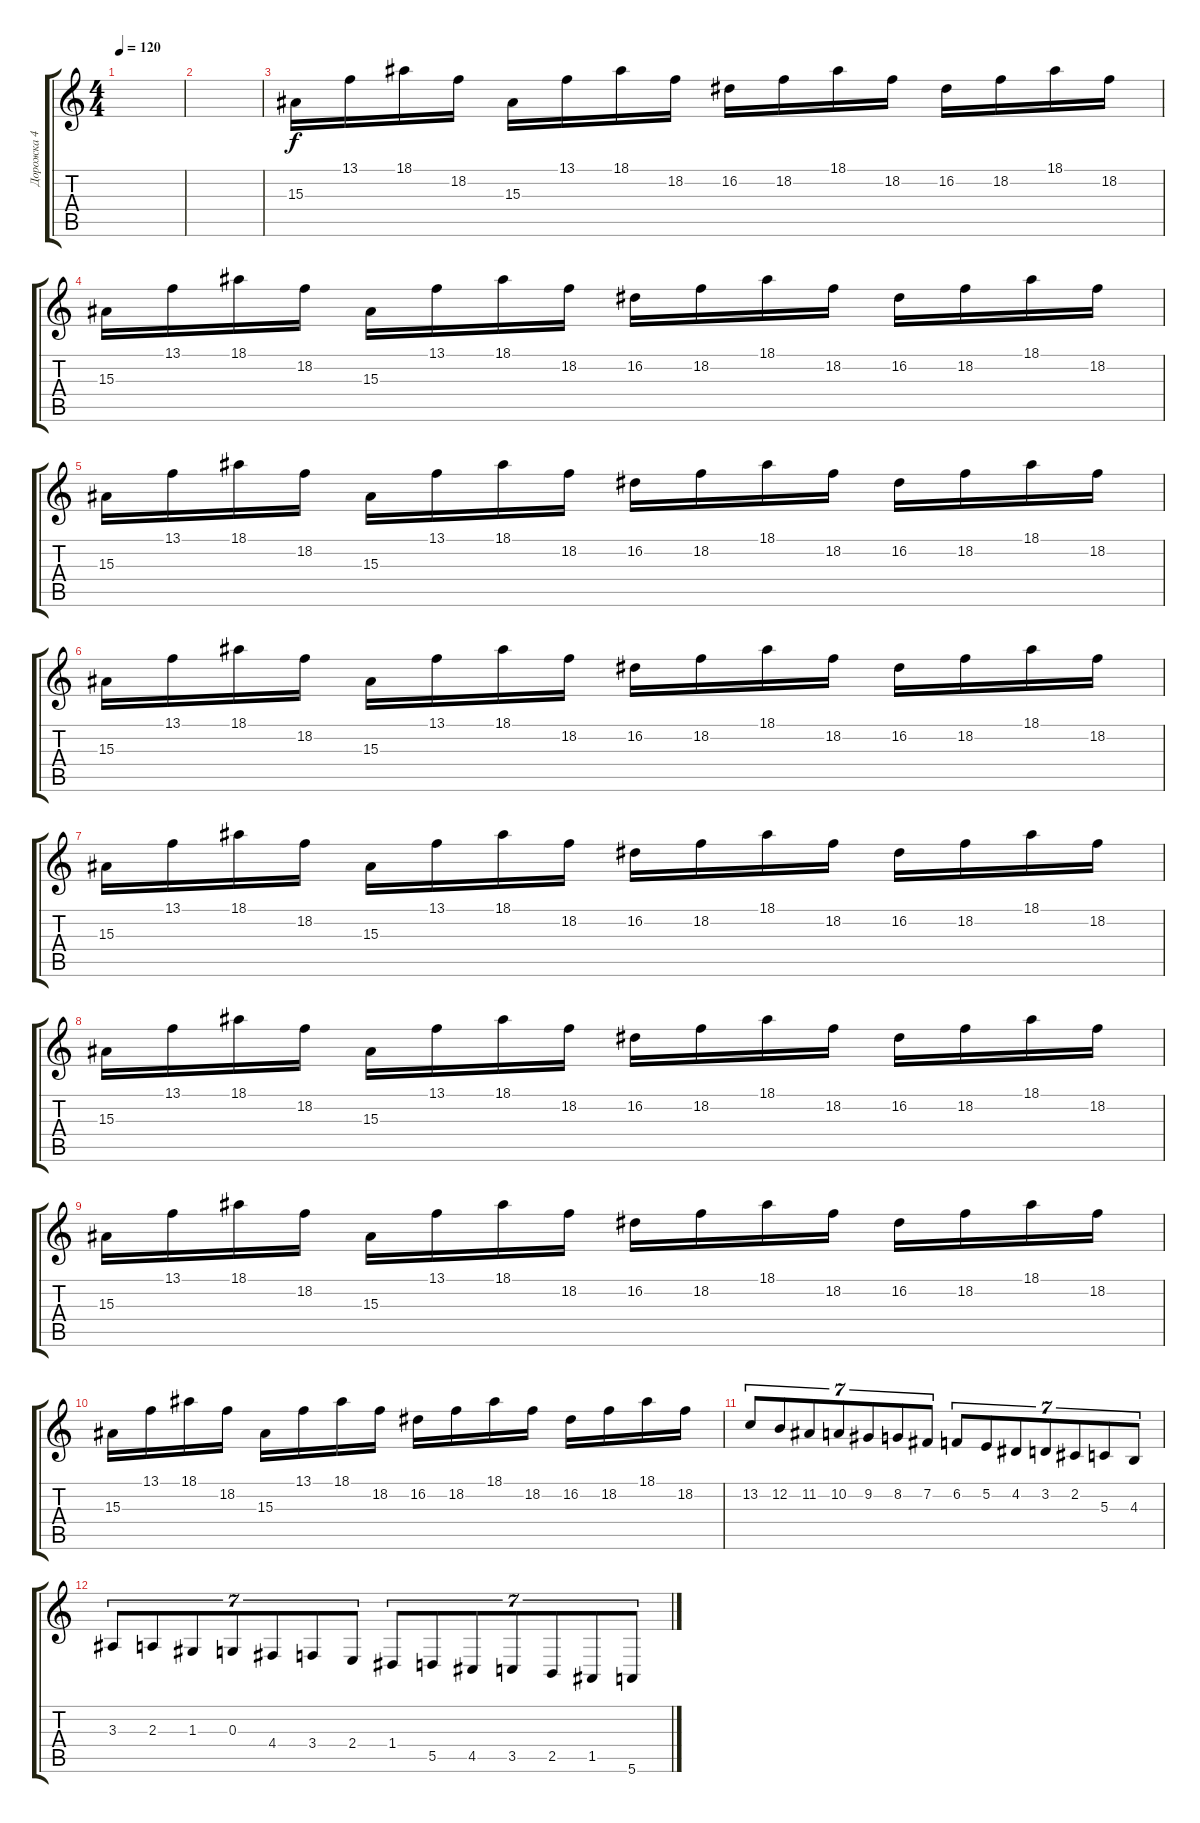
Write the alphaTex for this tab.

\track ("Дорожка 4" "Дорожка 4") {instrument flute}
\staff {score tabs}
\tuning (E4 B3 G3 D3 A2 E2) {hide}
\ts (4 4)
\tempo 120
\clef g2
\ks c
|
|
15.3.16 13.1.16 18.1.16 18.2.16 15.3.16 13.1.16 18.1.16 18.2.16 16.2.16 18.2.16 18.1.16 18.2.16 16.2.16 18.2.16 18.1.16 18.2.16 |
15.3.16 13.1.16 18.1.16 18.2.16 15.3.16 13.1.16 18.1.16 18.2.16 16.2.16 18.2.16 18.1.16 18.2.16 16.2.16 18.2.16 18.1.16 18.2.16 |
15.3.16 13.1.16 18.1.16 18.2.16 15.3.16 13.1.16 18.1.16 18.2.16 16.2.16 18.2.16 18.1.16 18.2.16 16.2.16 18.2.16 18.1.16 18.2.16 |
15.3.16 13.1.16 18.1.16 18.2.16 15.3.16 13.1.16 18.1.16 18.2.16 16.2.16 18.2.16 18.1.16 18.2.16 16.2.16 18.2.16 18.1.16 18.2.16 |
15.3.16 13.1.16 18.1.16 18.2.16 15.3.16 13.1.16 18.1.16 18.2.16 16.2.16 18.2.16 18.1.16 18.2.16 16.2.16 18.2.16 18.1.16 18.2.16 |
15.3.16 13.1.16 18.1.16 18.2.16 15.3.16 13.1.16 18.1.16 18.2.16 16.2.16 18.2.16 18.1.16 18.2.16 16.2.16 18.2.16 18.1.16 18.2.16 |
15.3.16 13.1.16 18.1.16 18.2.16 15.3.16 13.1.16 18.1.16 18.2.16 16.2.16 18.2.16 18.1.16 18.2.16 16.2.16 18.2.16 18.1.16 18.2.16 |
15.3.16 13.1.16 18.1.16 18.2.16 15.3.16 13.1.16 18.1.16 18.2.16 16.2.16 18.2.16 18.1.16 18.2.16 16.2.16 18.2.16 18.1.16 18.2.16 |
13.2.8{tu (7 4)} 12.2.8{tu (7 4)} 11.2.8{tu (7 4)} 10.2.8{tu (7 4)} 9.2.8{tu (7 4)} 8.2.8{tu (7 4)} 7.2.8{tu (7 4)} 6.2.8{tu (7 4)} 5.2.8{tu (7 4)} 4.2.8{tu (7 4)} 3.2.8{tu (7 4)} 2.2.8{tu (7 4)} 5.3.8{tu (7 4)} 4.3.8{tu (7 4)} |
3.3.8{tu (7 4)} 2.3.8{tu (7 4)} 1.3.8{tu (7 4)} 0.3.8{tu (7 4)} 4.4.8{tu (7 4)} 3.4.8{tu (7 4)} 2.4.8{tu (7 4)} 1.4.8{tu (7 4)} 5.5.8{tu (7 4)} 4.5.8{tu (7 4)} 3.5.8{tu (7 4)} 2.5.8{tu (7 4)} 1.5.8{tu (7 4)} 5.6.8{tu (7 4)}
